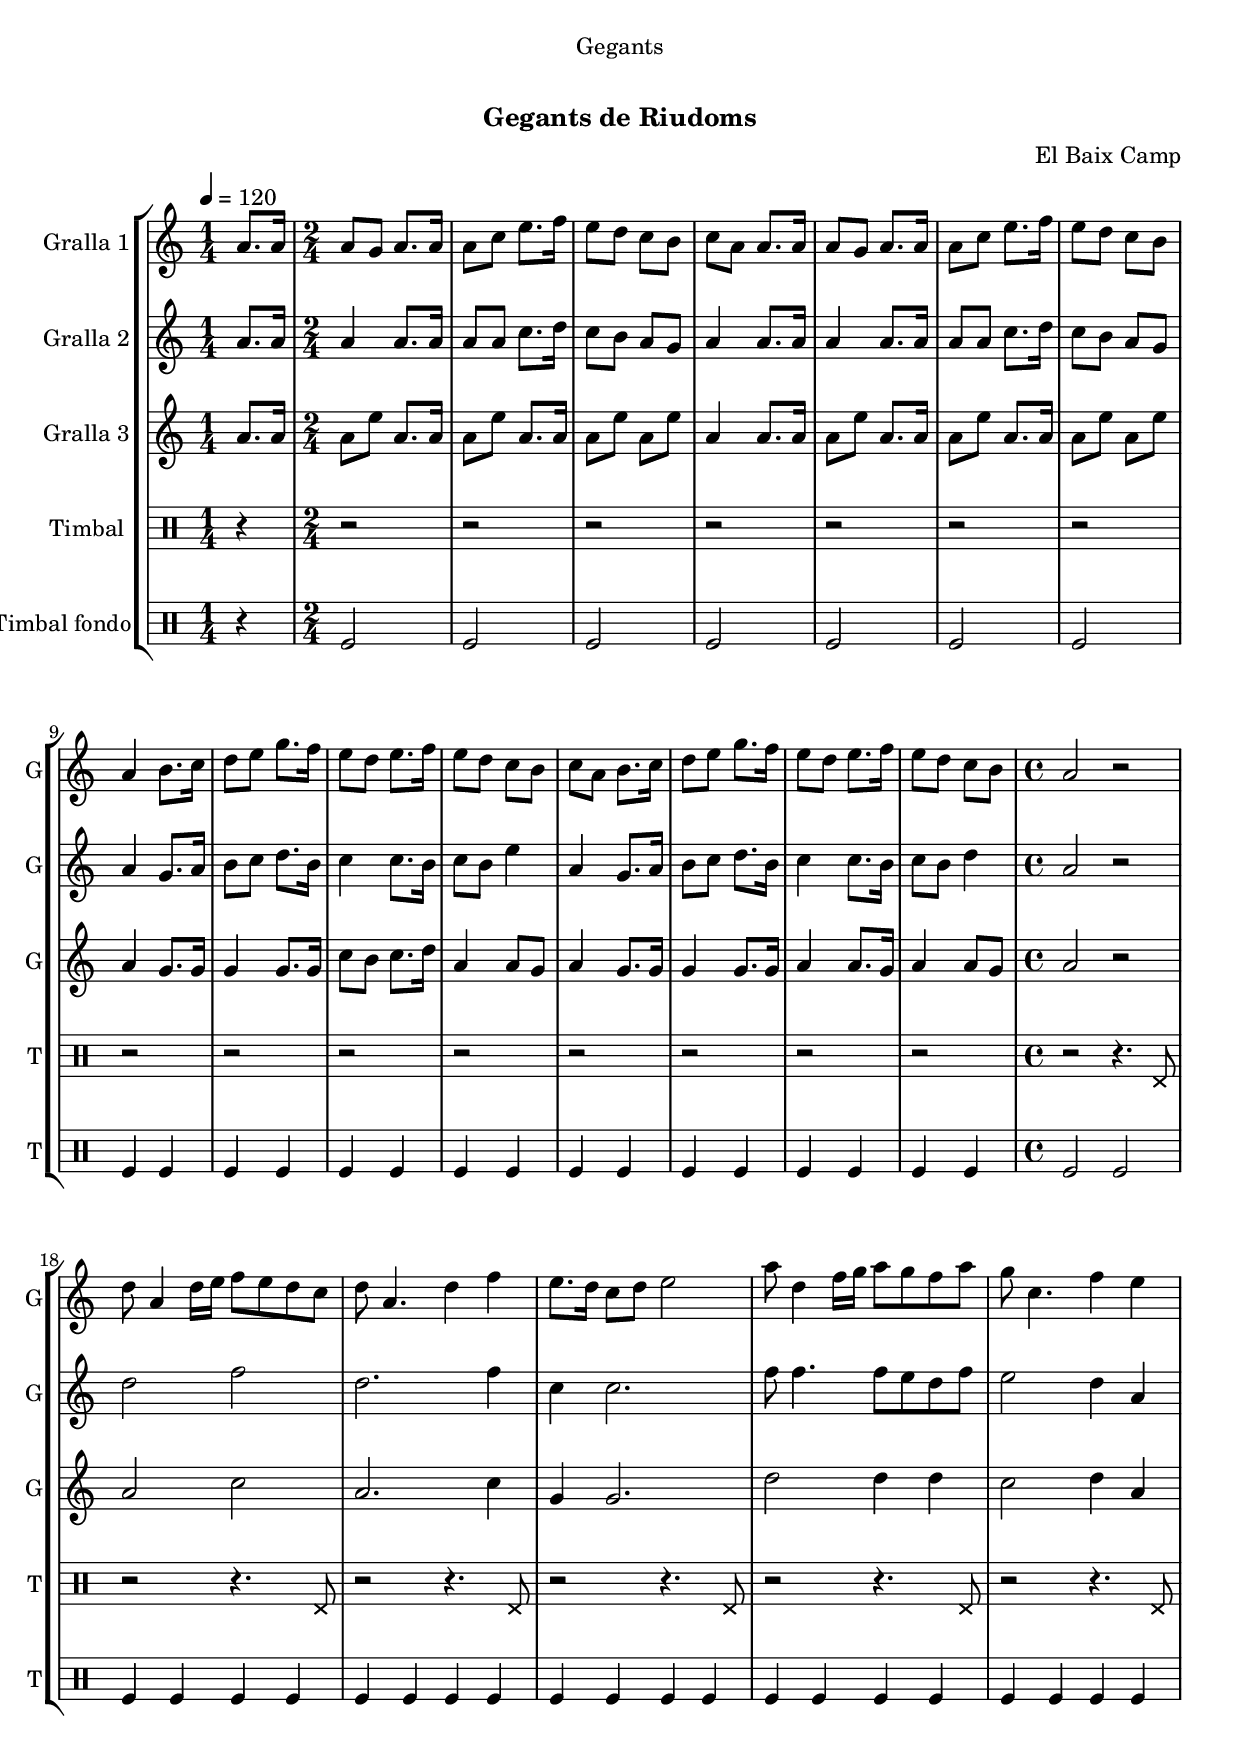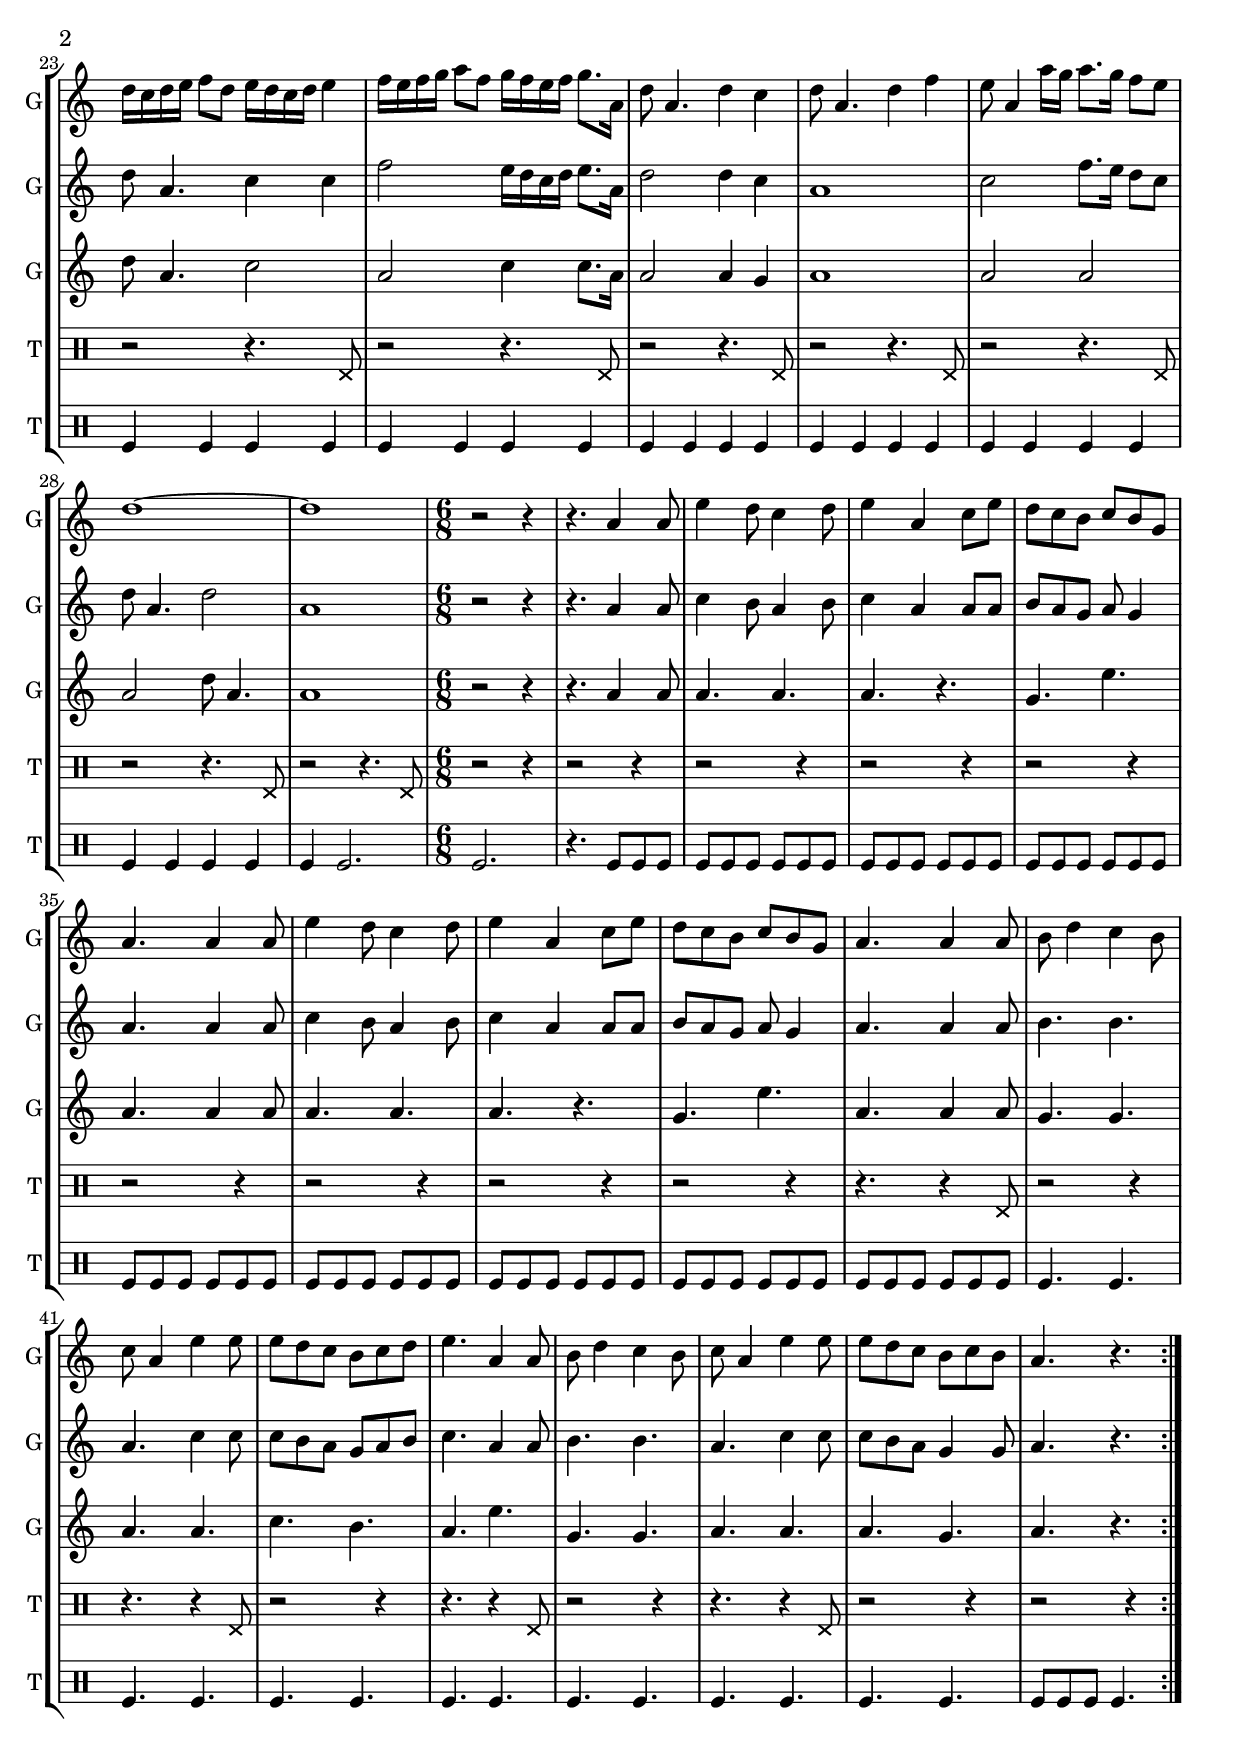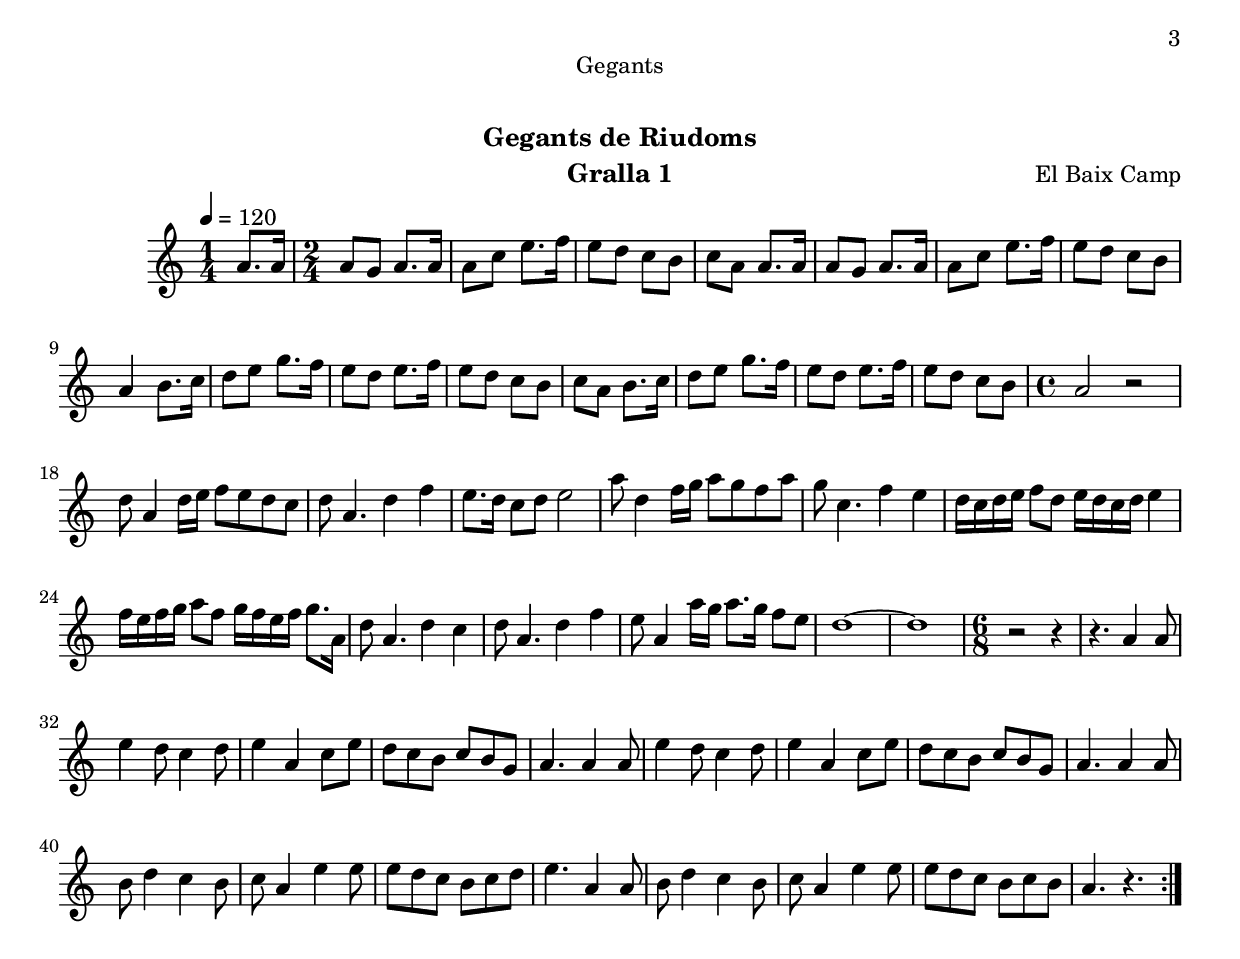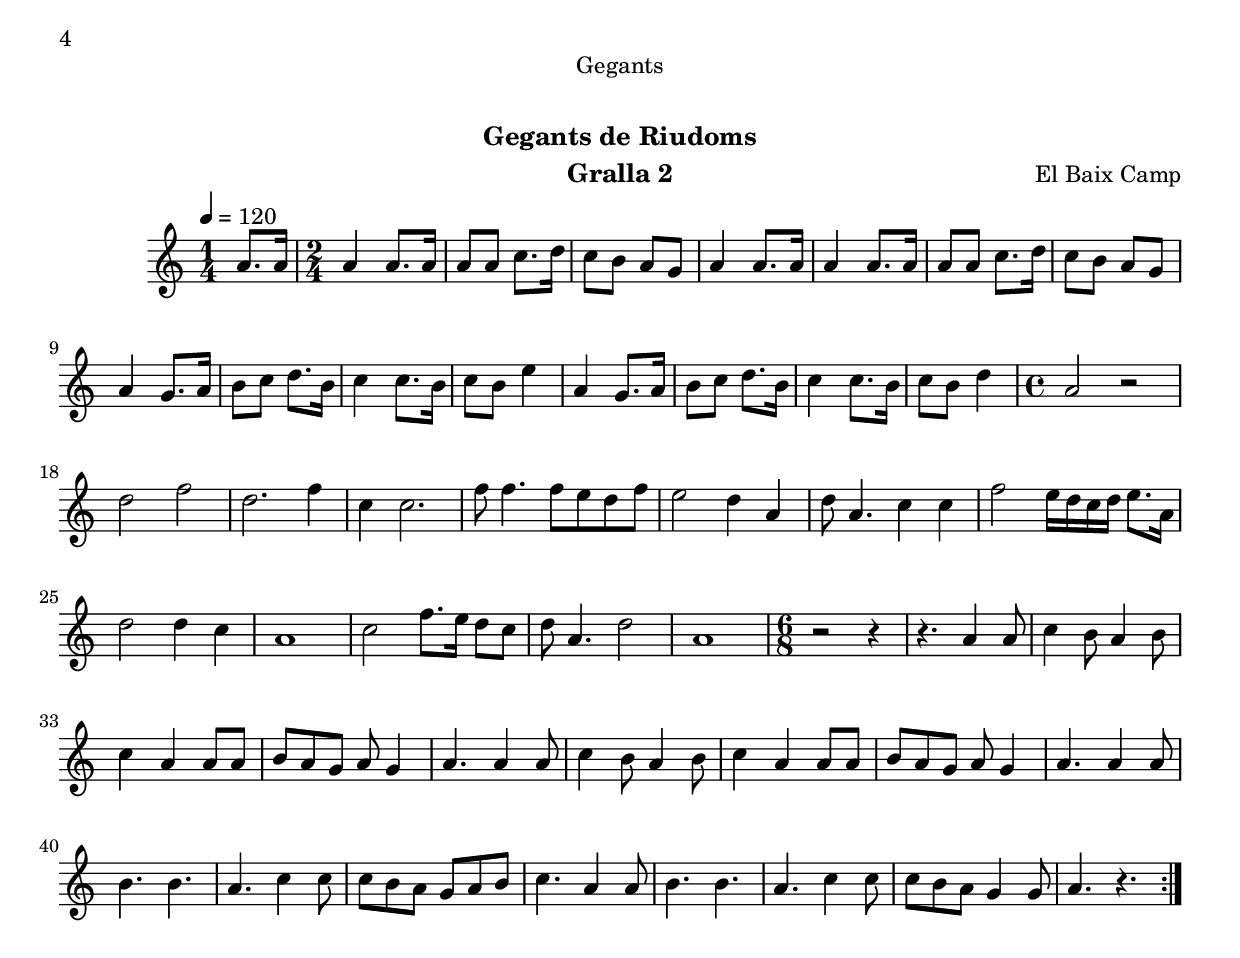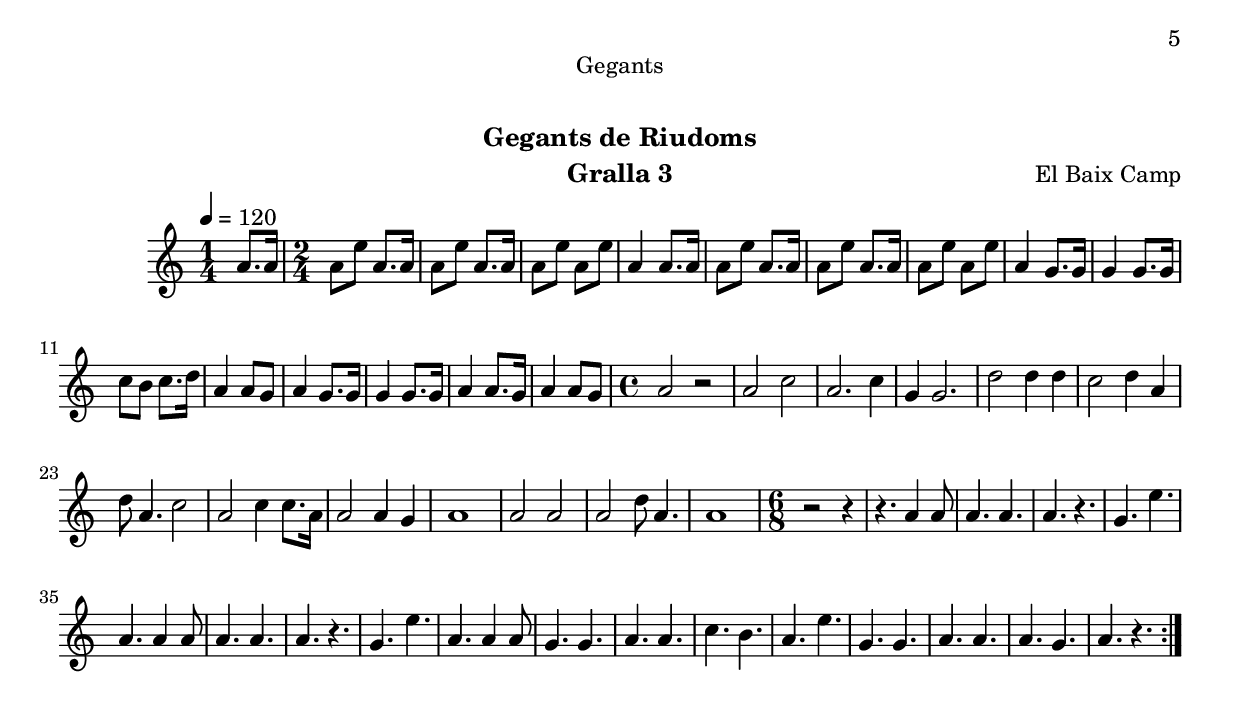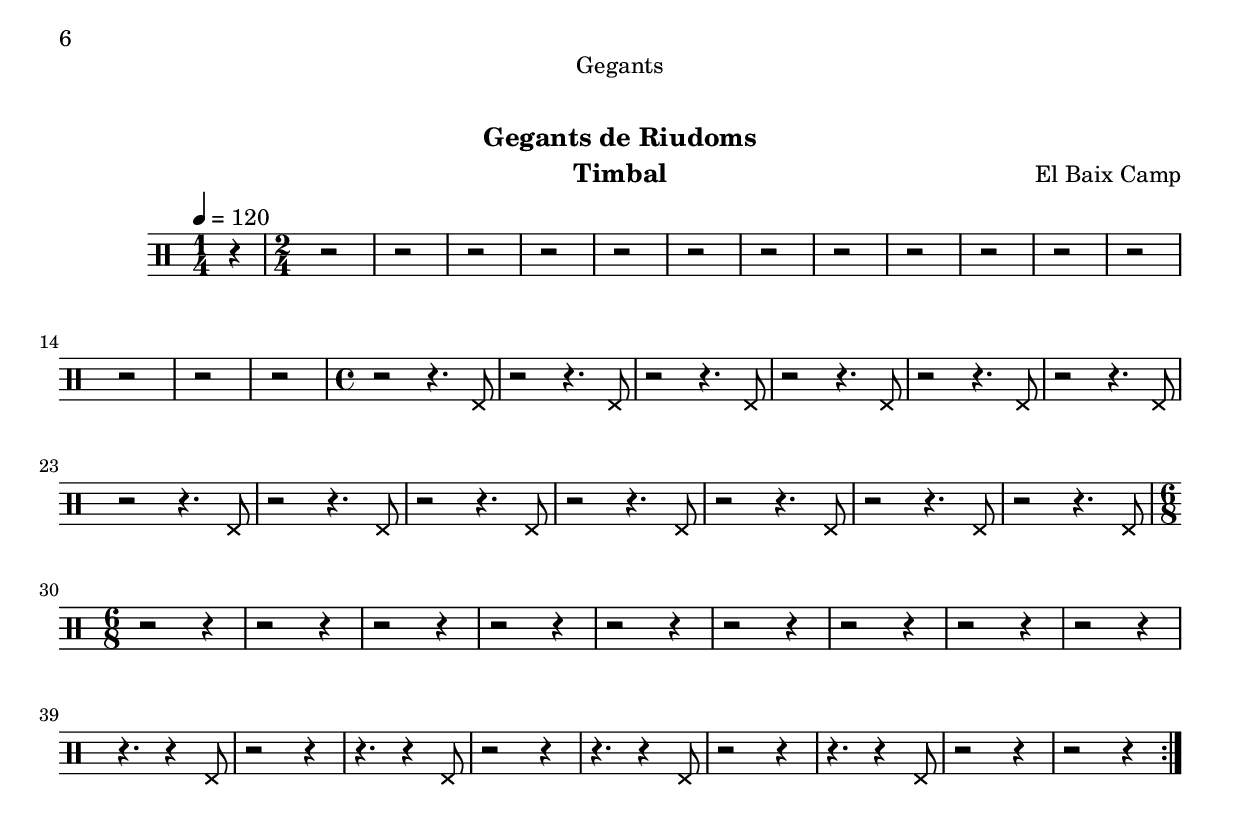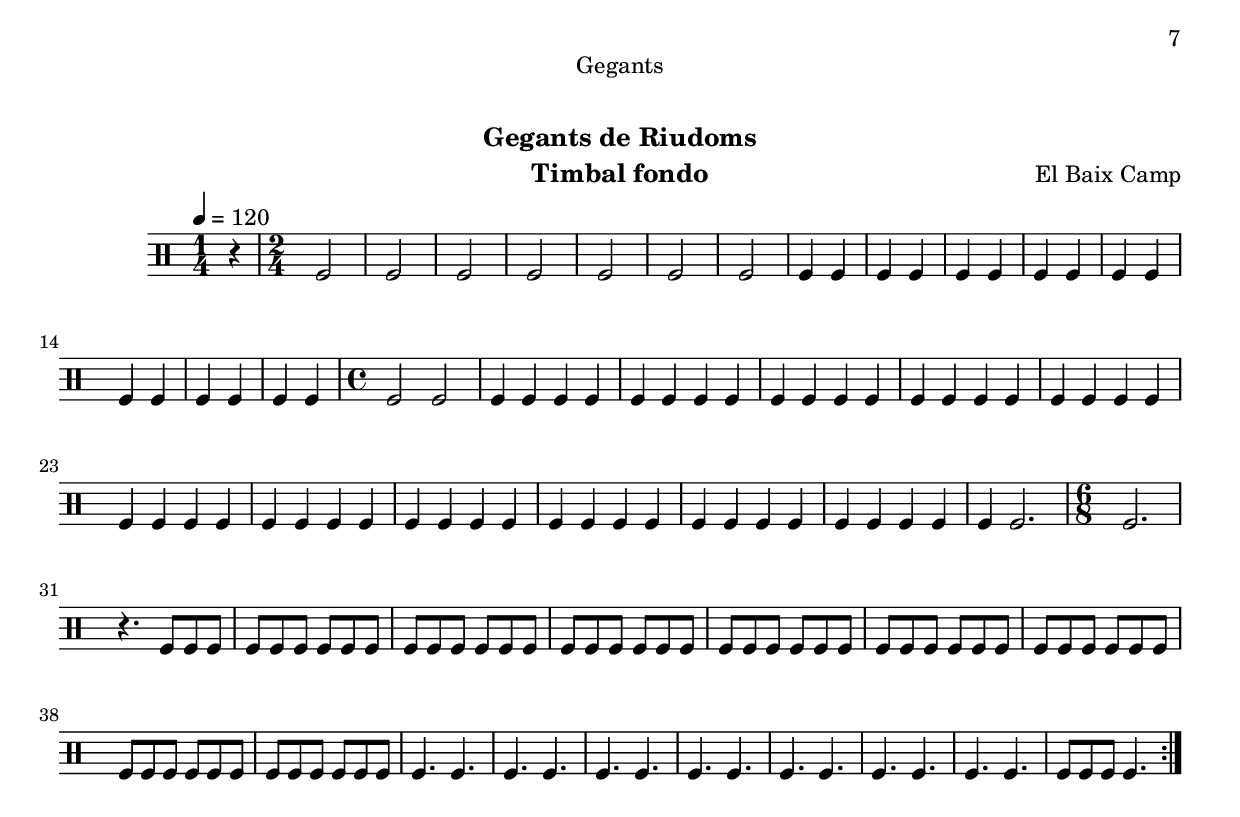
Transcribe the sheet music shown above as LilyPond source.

\version "2.16.0"

\header {
  dedication="Gegants"
  title="   "
  subtitle="Gegants de Riudoms"
  subsubtitle=""
  poet=""
  meter=""
  piece=""
  composer="El Baix Camp"
  arranger=""
  opus=""
  instrument=""
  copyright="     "
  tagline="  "
}

liniaroAa =
\relative a'
{
  \tempo 4=120
  \clef treble
  \key c \major
  \repeat volta 2 { \time 1/4 a8. a16  |
  \time 2/4   a8 g a8. a16  |
  a8 c e8. f16  |
  e8 d c b  |
  %05
  c8 a a8. a16  |
  a8 g a8. a16  |
  a8 c e8. f16  |
  e8 d c b  |
  a4 b8. c16  |
  %10
  d8 e g8. f16  |
  e8 d e8. f16  |
  e8 d c b  |
  c8 a b8. c16  |
  d8 e g8. f16  |
  %15
  e8 d e8. f16  |
  e8 d c b  |
  \time 4/4   a2 r2  | % troigo!
  d8 a4 d16 e f8 e d c  |
  d8 a4. d4 f  |
  %20
  e8. d16 c8 d e2  |
  a8 d,4 f16 g a8 g f a  |
  g8 c,4. f4 e  |
  d16 c d e f8 d e16 d c d e4  |
  f16 e f g a8 f g16 f e f g8. a,16  |
  %25
  d8 a4. d4 c  |
  d8 a4. d4 f  |
  e8 a,4 a'16 g a8. g16 f8 e  |
  d1 ~  |
  d1  |
  %30
  \time 6/8   r2 r4  |
  r4. a4 a8  |
  e'4 d8 c4 d8  |
  e4 a, c8 e  |
  d8 c b c b g  |
  %35
  a4. a4 a8  |
  e'4 d8 c4 d8  |
  e4 a, c8 e  |
  d8 c b c b g  |
  a4. a4 a8  |
  %40
  b8 d4 c b8  |
  c8 a4 e' e8  |
  e8 d c b c d  |
  e4. a,4 a8  |
  b8 d4 c b8  |
  %45
  c8 a4 e' e8  |
  e8 d c b c b  |
  a4. r  | }
}

liniaroAb =
\relative a'
{
  \tempo 4=120
  \clef treble
  \key c \major
  \repeat volta 2 { \time 1/4 a8. a16  |
  \time 2/4   a4 a8. a16  |
  a8 a c8. d16  |
  c8 b a g  |
  %05
  a4 a8. a16  |
  a4 a8. a16  |
  a8 a c8. d16  |
  c8 b a g  |
  a4 g8. a16  |
  %10
  b8 c d8. b16  |
  c4 c8. b16  |
  c8 b e4  |
  a,4 g8. a16  |
  b8 c d8. b16  |
  %15
  c4 c8. b16  |
  c8 b d4  |
  \time 4/4   a2 r2  | % troigo!
  d2 f  |
  d2. f4  |
  %20
  c4 c2.  |
  f8 f4. f8 e d f  |
  e2 d4 a  |
  d8 a4. c4 c  |
  f2 e16 d c d e8. a,16  |
  %25
  d2 d4 c  |
  a1  |
  c2 f8. e16 d8 c  |
  d8 a4. d2  |
  a1  |
  %30
  \time 6/8   r2 r4  |
  r4. a4 a8  |
  c4 b8 a4 b8  |
  c4 a a8 a  |
  b8 a g a g4  |
  %35
  a4. a4 a8  |
  c4 b8 a4 b8  |
  c4 a a8 a  |
  b8 a g a g4  |
  a4. a4 a8  |
  %40
  b4. b  |
  a4. c4 c8  |
  c8 b a g a b  |
  c4. a4 a8  |
  b4. b  |
  %45
  a4. c4 c8  |
  c8 b a g4 g8  |
  a4. r  | }
}

liniaroAc =
\relative a'
{
  \tempo 4=120
  \clef treble
  \key c \major
  \repeat volta 2 { \time 1/4 a8. a16  |
  \time 2/4   a8 e' a,8. a16  |
  a8 e' a,8. a16  |
  a8 e' a, e'  |
  %05
  a,4 a8. a16  |
  a8 e' a,8. a16  |
  a8 e' a,8. a16  |
  a8 e' a, e'  |
  a,4 g8. g16  |
  %10
  g4 g8. g16  |
  c8 b c8. d16  |
  a4 a8 g  |
  a4 g8. g16  |
  g4 g8. g16  |
  %15
  a4 a8. g16  |
  a4 a8 g  |
  \time 4/4   a2 r2  | % troigo!
  a2 c  |
  a2. c4  |
  %20
  g4 g2.  |
  d'2 d4 d  |
  c2 d4 a  |
  d8 a4. c2  |
  a2 c4 c8. a16  |
  %25
  a2 a4 g  |
  a1  |
  a2 a  |
  a2 d8 a4.  |
  a1  |
  %30
  \time 6/8   r2 r4  |
  r4. a4 a8  |
  a4. a  |
  a4. r  |
  g4. e'  |
  %35
  a,4. a4 a8  |
  a4. a  |
  a4. r  |
  g4. e'  |
  a,4. a4 a8  |
  %40
  g4. g  |
  a4. a  |
  c4. b  |
  a4. e'  |
  g,4. g  |
  %45
  a4. a  |
  a4. g  |
  a4. r  | }
}

liniaroAd =
\drummode
{
  \tempo 4=120
  \repeat volta 2 { \time 1/4 r4  |
  \time 2/4   r2  |
  r2  |
  r2  |
  %05
  r2  |
  r2  |
  r2  |
  r2  |
  r2  |
  %10
  r2  |
  r2  |
  r2  |
  r2  |
  r2  |
  %15
  r2  |
  r2  |
  \time 4/4   r2 r4. hhp8  |
  r2 r4. hhp8  |
  r2 r4. hhp8  |
  %20
  r2 r4. hhp8  |
  r2 r4. hhp8  |
  r2 r4. hhp8  |
  r2 r4. hhp8  |
  r2 r4. hhp8  |
  %25
  r2 r4. hhp8  |
  r2 r4. hhp8  |
  r2 r4. hhp8  |
  r2 r4. hhp8  |
  r2 r4. hhp8  |
  %30
  \time 6/8   r2 r4  |
  r2 r4  |
  r2 r4  |
  r2 r4  |
  r2 r4  |
  %35
  r2 r4  |
  r2 r4  |
  r2 r4  |
  r2 r4  |
  r4. r4 hhp8  |
  %40
  r2 r4  |
  r4. r4 hhp8  |
  r2 r4  |
  r4. r4 hhp8  |
  r2 r4  |
  %45
  r4. r4 hhp8  |
  r2 r4  |
  r2 r4  | }
}

liniaroAe =
\drummode
{
  \tempo 4=120
  \repeat volta 2 { \time 1/4 r4  |
  \time 2/4   tomfl2  |
  tomfl2  |
  tomfl2  |
  %05
  tomfl2  |
  tomfl2  |
  tomfl2  |
  tomfl2  |
  tomfl4 tomfl  |
  %10
  tomfl4 tomfl  |
  tomfl4 tomfl  |
  tomfl4 tomfl  |
  tomfl4 tomfl  |
  tomfl4 tomfl  |
  %15
  tomfl4 tomfl  |
  tomfl4 tomfl  |
  \time 4/4   tomfl2 tomfl  |
  tomfl4 tomfl tomfl tomfl  |
  tomfl4 tomfl tomfl tomfl  |
  %20
  tomfl4 tomfl tomfl tomfl  |
  tomfl4 tomfl tomfl tomfl  |
  tomfl4 tomfl tomfl tomfl  |
  tomfl4 tomfl tomfl tomfl  |
  tomfl4 tomfl tomfl tomfl  |
  %25
  tomfl4 tomfl tomfl tomfl  |
  tomfl4 tomfl tomfl tomfl  |
  tomfl4 tomfl tomfl tomfl  |
  tomfl4 tomfl tomfl tomfl  |
  tomfl4 tomfl2.  |
  %30
  \time 6/8   tomfl2.  |
  r4. tomfl8 tomfl tomfl  |
  tomfl8 tomfl tomfl tomfl tomfl tomfl  |
  tomfl8 tomfl tomfl tomfl tomfl tomfl  |
  tomfl8 tomfl tomfl tomfl tomfl tomfl  |
  %35
  tomfl8 tomfl tomfl tomfl tomfl tomfl  |
  tomfl8 tomfl tomfl tomfl tomfl tomfl  |
  tomfl8 tomfl tomfl tomfl tomfl tomfl  |
  tomfl8 tomfl tomfl tomfl tomfl tomfl  |
  tomfl8 tomfl tomfl tomfl tomfl tomfl  |
  %40
  tomfl4. tomfl  |
  tomfl4. tomfl  |
  tomfl4. tomfl  |
  tomfl4. tomfl  |
  tomfl4. tomfl  |
  %45
  tomfl4. tomfl  |
  tomfl4. tomfl  |
  tomfl8 tomfl tomfl tomfl4.  | }
}

\bookpart {
  \score {
    \new StaffGroup {
      \override Score.RehearsalMark #'self-alignment-X = #LEFT
      <<
        \new Staff \with {instrumentName = #"Gralla 1" shortInstrumentName = #"G"} \liniaroAa
        \new Staff \with {instrumentName = #"Gralla 2" shortInstrumentName = #"G"} \liniaroAb
        \new Staff \with {instrumentName = #"Gralla 3" shortInstrumentName = #"G"} \liniaroAc
        \new DrumStaff \with {instrumentName = #"Timbal" shortInstrumentName = #"T"} \liniaroAd
        \new DrumStaff \with {instrumentName = #"Timbal fondo" shortInstrumentName = #"T"} \liniaroAe
      >>
    }
    \layout {}
  }\score { \unfoldRepeats
    \new StaffGroup {
      \override Score.RehearsalMark #'self-alignment-X = #LEFT
      <<
        \new Staff \with {instrumentName = #"Gralla 1" shortInstrumentName = #"G"} \liniaroAa
        \new Staff \with {instrumentName = #"Gralla 2" shortInstrumentName = #"G"} \liniaroAb
        \new Staff \with {instrumentName = #"Gralla 3" shortInstrumentName = #"G"} \liniaroAc
        \new DrumStaff \with {instrumentName = #"Timbal" shortInstrumentName = #"T"} \liniaroAd
        \new DrumStaff \with {instrumentName = #"Timbal fondo" shortInstrumentName = #"T"} \liniaroAe
      >>
    }
    \midi {}
  }
}

\bookpart {
  \header {instrument="Gralla 1"}
  \score {
    \new StaffGroup {
      \override Score.RehearsalMark #'self-alignment-X = #LEFT
      <<
        \new Staff \liniaroAa
      >>
    }
    \layout {}
  }\score { \unfoldRepeats
    \new StaffGroup {
      \override Score.RehearsalMark #'self-alignment-X = #LEFT
      <<
        \new Staff \liniaroAa
      >>
    }
    \midi {}
  }
}

\bookpart {
  \header {instrument="Gralla 2"}
  \score {
    \new StaffGroup {
      \override Score.RehearsalMark #'self-alignment-X = #LEFT
      <<
        \new Staff \liniaroAb
      >>
    }
    \layout {}
  }\score { \unfoldRepeats
    \new StaffGroup {
      \override Score.RehearsalMark #'self-alignment-X = #LEFT
      <<
        \new Staff \liniaroAb
      >>
    }
    \midi {}
  }
}

\bookpart {
  \header {instrument="Gralla 3"}
  \score {
    \new StaffGroup {
      \override Score.RehearsalMark #'self-alignment-X = #LEFT
      <<
        \new Staff \liniaroAc
      >>
    }
    \layout {}
  }\score { \unfoldRepeats
    \new StaffGroup {
      \override Score.RehearsalMark #'self-alignment-X = #LEFT
      <<
        \new Staff \liniaroAc
      >>
    }
    \midi {}
  }
}

\bookpart {
  \header {instrument="Timbal"}
  \score {
    \new StaffGroup {
      \override Score.RehearsalMark #'self-alignment-X = #LEFT
      <<
        \new DrumStaff \liniaroAd
      >>
    }
    \layout {}
  }\score { \unfoldRepeats
    \new StaffGroup {
      \override Score.RehearsalMark #'self-alignment-X = #LEFT
      <<
        \new DrumStaff \liniaroAd
      >>
    }
    \midi {}
  }
}

\bookpart {
  \header {instrument="Timbal fondo"}
  \score {
    \new StaffGroup {
      \override Score.RehearsalMark #'self-alignment-X = #LEFT
      <<
        \new DrumStaff \liniaroAe
      >>
    }
    \layout {}
  }\score { \unfoldRepeats
    \new StaffGroup {
      \override Score.RehearsalMark #'self-alignment-X = #LEFT
      <<
        \new DrumStaff \liniaroAe
      >>
    }
    \midi {}
  }
}

